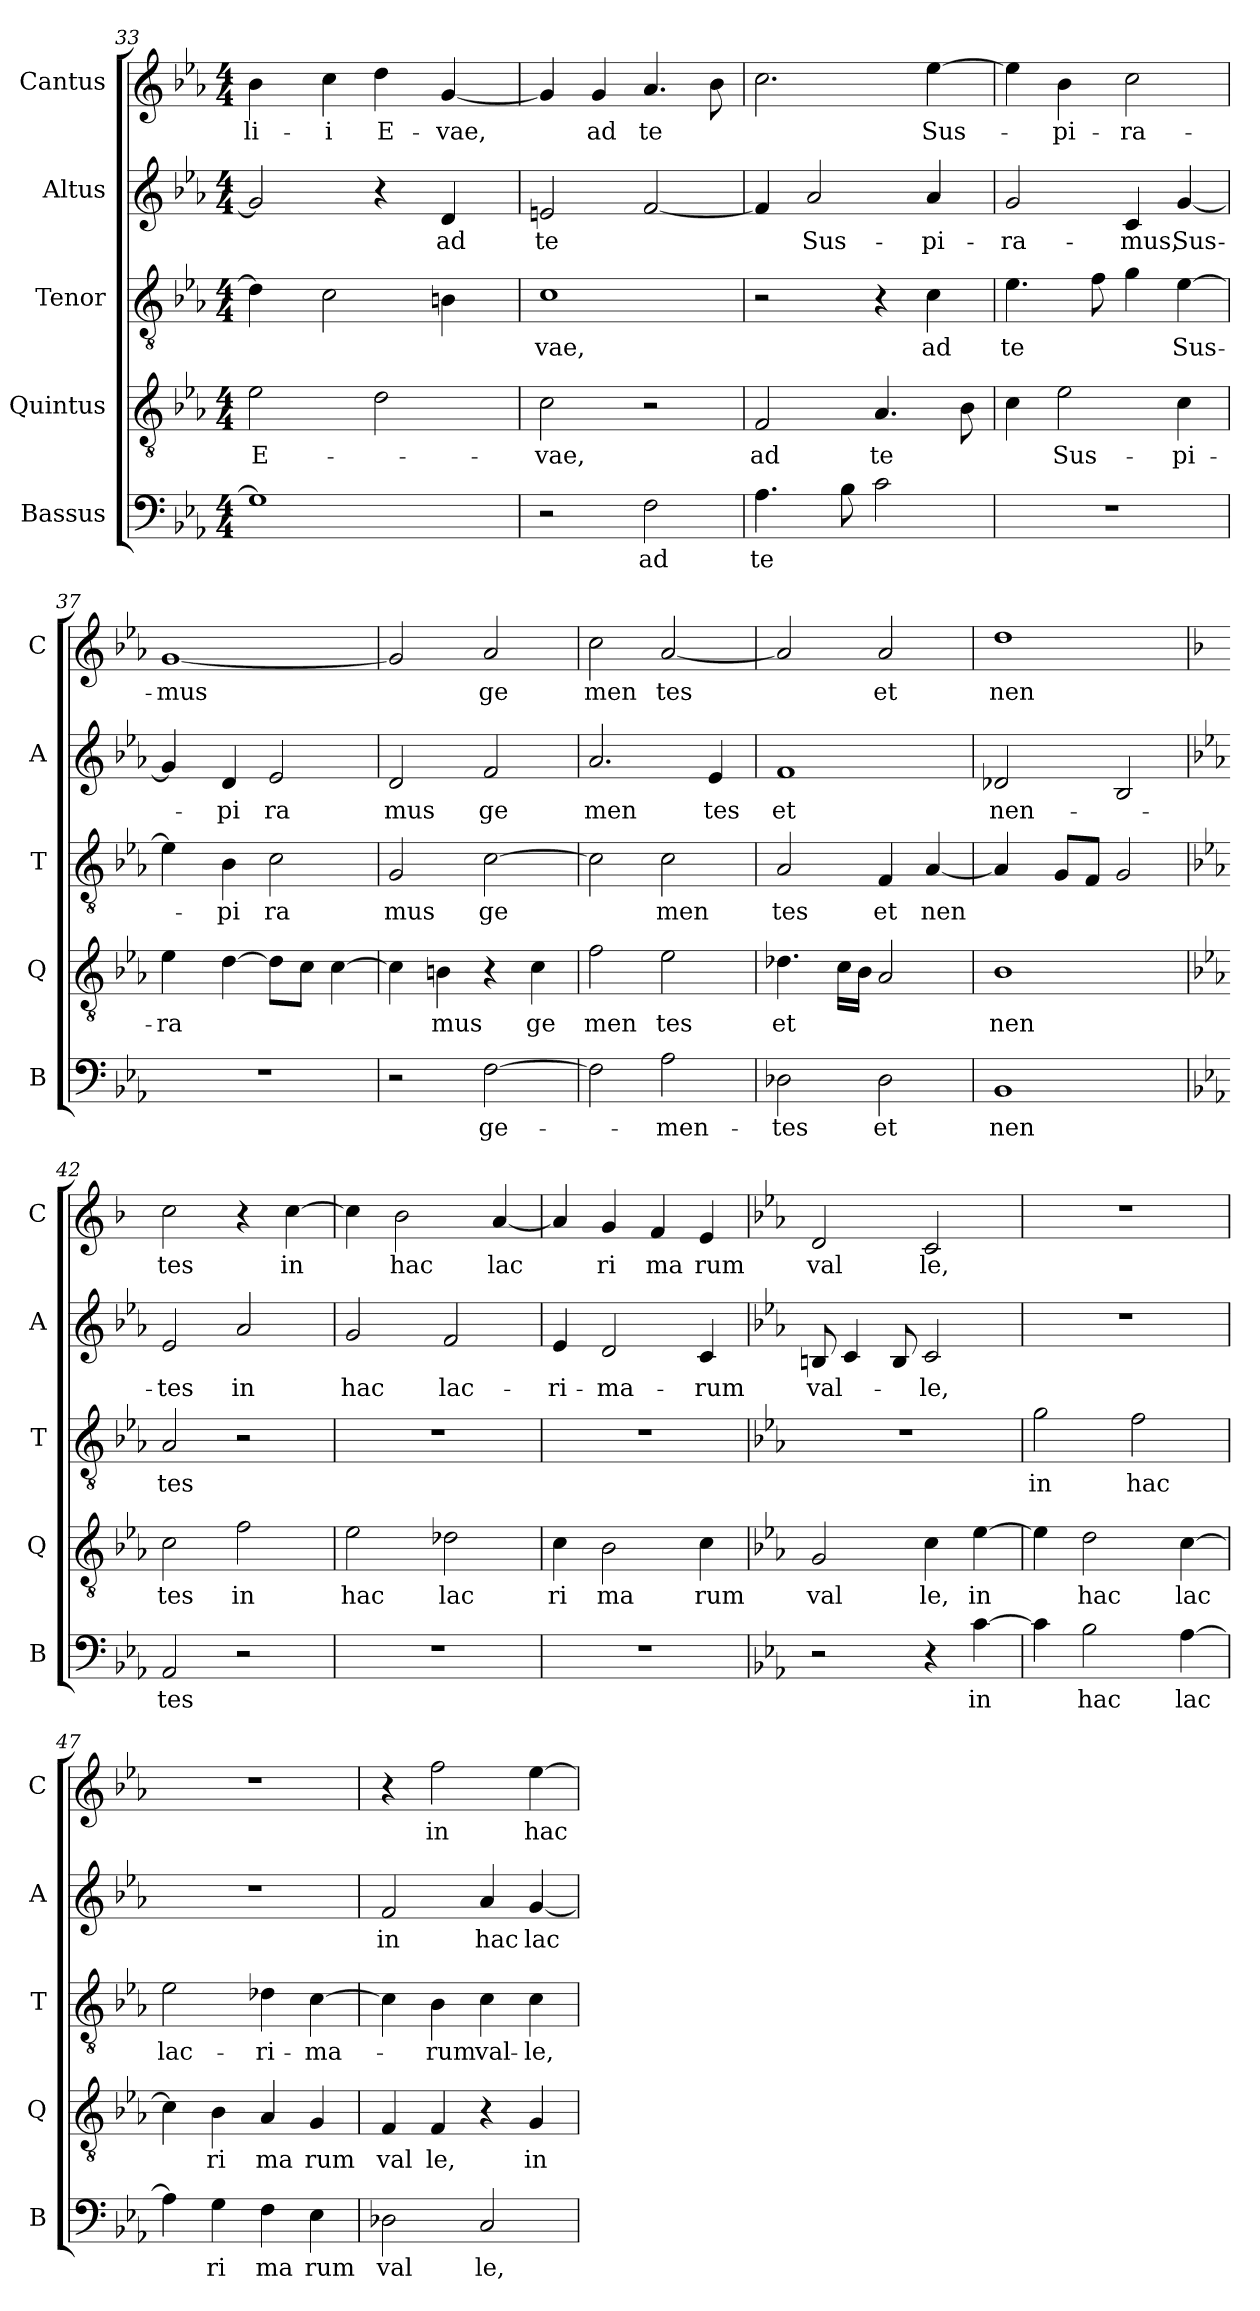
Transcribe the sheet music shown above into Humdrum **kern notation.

**kern	**text	**kern	**text	**kern	**text	**kern	**text	**kern	**text
*part5	*part5	*part4	*part4	*part3	*part3	*part2	*part2	*part1	*part1
*staff5	*staff5	*staff4	*staff4	*staff3	*staff3	*staff2	*staff2	*staff1	*staff1
*I"Bassus	*	*I"Quintus	*	*I"Tenor	*	*I"Altus	*	*I"Cantus	*
*I'B	*	*I'Q	*	*I'T	*	*I'A	*	*I'C	*
!!LO:PB:g=z
*clefF4	*	*clefGv2	*	*clefGv2	*	*clefG2	*	*clefG2	*
*k[b-e-a-]	*	*k[b-e-a-]	*	*k[b-e-a-]	*	*k[b-e-a-]	*	*k[b-e-a-]	*
*E-:	*	*E-:	*	*E-:	*	*E-:	*	*E-:	*
*M4/4	*	*M4/4	*	*M4/4	*	*M4/4	*	*M4/4	*
=33	=33	=33	=33	=33	=33	=33	=33	=33	=33
!	!	!	!LO:LY:b:cj	!	!	!	!	!	!LO:LY:b:cj
*^	*	*	*	*^	*	*	*	*	*
1G]	16ryy	.	2e-\	E-	4d\]	16ryy	.	2g/]	.	4b-\	-li-
.	64ryy	.	.	.	.	64ryy	.	.	.	.	.
.	2ryy	.	.	.	.	2ryy	.	.	.	.	.
!	!	!	!	!	!	!	!	!	!	!	!LO:LY:b:cj
.	.	.	.	.	2c\	.	.	.	.	4cc\	-i
!	!	!	!	!	!	!	!	!	!	!	!LO:LY:b:cj
.	.	.	2d\	.	.	.	.	4r	.	4dd\	E-
.	4ryy	.	.	.	.	4ryy	.	.	.	.	.
!	!	!	!	!	!	!	!	!	!LO:LY:b:cj	!	!LO:LY:b
.	.	.	.	.	4B\	.	.	4d/	ad	[<4g/	-vae,
.	8ryy	.	.	.	.	8ryy	.	.	.	.	.
.	32.ryy	.	.	.	.	32.ryy	.	.	.	.	.
=34	=34	=34	=34	=34	=34	=34	=34	=34	=34	=34	=34
!	!	!	!	!LO:LY:b:cj	!	!	!LO:LY:b:cj	!	!LO:LY:b:cj	!	!
*v	*v	*	*	*	*v	*v	*	*	*	*	*
2r	.	2c\	-vae,	1c	vae,	2en/	te	4g/]	.
!	!	!	!	!	!	!	!	!	!LO:LY:b:cj
.	.	.	.	.	.	.	.	4g/	ad
!	!LO:LY:b:cj	!	!	!	!	!	!	!	!LO:LY:b:cj
2F\	ad	2r	.	.	.	[<2f/	.	4.a-/	te
.	.	.	.	.	.	.	.	8b-\	.
=35	=35	=35	=35	=35	=35	=35	=35	=35	=35
!	!LO:LY:b:cj	!	!LO:LY:b:cj	!	!	!	!	!	!
4.A-\	te	2F/	ad	2r	.	4f/]	.	2.cc\	.
!	!	!	!	!	!	!	!LO:LY:b:cj	!	!
.	.	.	.	.	.	2a-/	Sus-	.	.
8B-\	.	.	.	.	.	.	.	.	.
!	!	!	!LO:LY:b:cj	!	!	!	!	!	!
2c\	.	4.A-/	te	4r	.	.	.	.	.
!	!	!	!	!	!LO:LY:b:cj	!	!LO:LY:b:cj	!	!LO:LY:b
.	.	.	.	4c\	ad	4a-/	-pi-	[>4ee-\	Sus-
.	.	8B-\	.	.	.	.	.	.	.
=36	=36	=36	=36	=36	=36	=36	=36	=36	=36
!	!	!	!	!	!LO:LY:b:cj	!	!LO:LY:b:cj	!	!
1r	.	4c\	.	4.e-\	te	2g/	-ra-	4ee-\]	.
!	!	!	!LO:LY:b:cj	!	!	!	!	!	!LO:LY:b:cj
.	.	2e-\	Sus-	.	.	.	.	4b-\	-pi-
.	.	.	.	8f\	.	.	.	.	.
!	!	!	!	!	!	!	!LO:LY:b:cj	!	!LO:LY:b:cj
.	.	.	.	4g\	.	4c/	-mus,	2cc\	-ra-
!	!	!	!LO:LY:b:cj	!	!LO:LY:b	!	!LO:LY:b	!	!
.	.	4c\	-pi-	[>4e-\	Sus-	[>4g/	Sus-	.	.
!!LO:LB:g=z
=37	=37	=37	=37	=37	=37	=37	=37	=37	=37
!	!	!	!LO:LY:b:cj	!	!	!	!	!	!LO:LY:b
*	*	*	*	*^	*	*^	*	*	*
1r	.	4e-\	-ra	4e-\]	16ryy	.	4g/]	16ryy	.	[<1g	-mus
.	.	.	.	.	2...ryy	.	.	2...ryy	.	.	.
!	!	!	!	!	!	!LO:LY:b:cj	!	!	!LO:LY:b:cj	!	!
.	.	[>4d\	.	4B-\	.	-pi	4d/	.	-pi	.	.
!	!	!	!	!	!	!LO:LY:b:cj	!	!	!LO:LY:b:cj	!	!
.	.	8d\L]	.	2c\	.	ra	2e-/	.	ra	.	.
.	.	8c\J	.	.	.	.	.	.	.	.	.
.	.	[>4c\	.	.	.	.	.	.	.	.	.
=38	=38	=38	=38	=38	=38	=38	=38	=38	=38	=38	=38
!	!	!	!	!	!	!LO:LY:b:cj	!	!	!LO:LY:b:cj	!	!
*	*	*	*	*v	*v	*	*	*	*	*	*
*	*	*	*	*	*	*v	*v	*	*	*
2r	.	4c\]	.	2G/	mus	2d/	mus	2g/]	.
!	!	!	!LO:LY:b:cj	!	!	!	!	!	!
.	.	4Bn\	mus	.	.	.	.	.	.
!	!LO:LY:b:cj	!	!	!	!LO:LY:b:cj	!	!LO:LY:b:cj	!	!LO:LY:b:cj
[>2F\	ge-	4r	.	[>2c\	ge	2f/	ge	2a-/	ge
!	!	!	!LO:LY:b:cj	!	!	!	!	!	!
.	.	4c\	ge	.	.	.	.	.	.
=39	=39	=39	=39	=39	=39	=39	=39	=39	=39
!	!	!	!LO:LY:b:cj	!	!	!	!LO:LY:b:cj	!	!LO:LY:b:cj
2F\]	.	2f\	men	2c\]	.	2.a-/	men	2cc\	men
!	!LO:LY:b:cj	!	!LO:LY:b:cj	!	!LO:LY:b:cj	!	!	!	!LO:LY:b
2A-\	-men-	2e-\	tes	2c\	men	.	.	[<2a-/	tes
!	!	!	!	!	!	!	!LO:LY:b:cj	!	!
.	.	.	.	.	.	4e-/	tes	.	.
=40	=40	=40	=40	=40	=40	=40	=40	=40	=40
!	!LO:LY:b:cj	!	!LO:LY:b:cj	!	!LO:LY:b:cj	!	!LO:LY:b:cj	!	!
2D-X\	-tes	4.d-X\	et	2A-/	tes	1f	et	2a-/]	.
.	.	16c\L	.	.	.	.	.	.	.
.	.	16B-\J	.	.	.	.	.	.	.
!	!LO:LY:b:cj	!	!	!	!LO:LY:b:cj	!	!	!	!LO:LY:b:cj
2D-\	et	2A-/	.	4F/	et	.	.	2a-/	et
!	!	!	!	!	!LO:LY:b	!	!	!	!
.	.	.	.	[>4A-/	nen	.	.	.	.
!!LO:LB:g=z
=41	=41	=41	=41	=41	=41	=41	=41	=41	=41
!	!LO:LY:b:cj	!	!LO:LY:b:cj	!	!	!	!LO:LY:b	!	!LO:LY:b:cj
*	*	*	*	*^	*	*	*	*	*
1BB-	nen	1B-	nen	4A-/]	16ryy	.	2d-X/	nen-	1dd	nen
.	.	.	.	.	2...ryy	.	.	.	.	.
.	.	.	.	8G/L	.	.	.	.	.	.
.	.	.	.	8F/J	.	.	.	.	.	.
.	.	.	.	2G/	.	.	2B-/	.	.	.
*	*	*	*	*v	*v	*	*	*	*	*
=42	=42	=42	=42	=42	=42	=42	=42	=42	=42
*	*	*	*	*	*	*	*	*k[b-]	*
*	*	*	*	*	*	*	*	*F:	*
*	*	*	*	*^	*	*	*	*	*
!	!LO:LY:b:cj	!	!LO:LY:b:cj	!	!	!LO:LY:b:cj	!	!LO:LY:b:cj	!	!LO:LY:b:cj
*	*	*	*	*v	*v	*	*	*	*	*
2AA-/	tes	2c\	tes	2A-/	tes	2e-/	-tes	2cc\	tes
!	!	!	!LO:LY:b:cj	!	!	!	!LO:LY:b:cj	!	!
2r	.	2f\	in	2r	.	2a-/	in	4r	.
!	!	!	!	!	!	!	!	!	!LO:LY:b:cj
.	.	.	.	.	.	.	.	[>4cc\	in
=43	=43	=43	=43	=43	=43	=43	=43	=43	=43
!	!	!	!LO:LY:b:cj	!	!	!	!LO:LY:b:cj	!	!
1r	.	2e-\	hac	1r	.	2g/	hac	4cc\]	.
!	!	!	!	!	!	!	!	!	!LO:LY:b:cj
.	.	.	.	.	.	.	.	2b-\	hac
!	!	!	!LO:LY:b:cj	!	!	!	!LO:LY:b:cj	!	!
.	.	2d-X\	lac	.	.	2f/	lac-	.	.
!	!	!	!	!	!	!	!	!	!LO:LY:b
.	.	.	.	.	.	.	.	[<4a/	lac
=44	=44	=44	=44	=44	=44	=44	=44	=44	=44
!	!	!	!LO:LY:b:cj	!	!	!	!LO:LY:b:cj	!	!
1r	.	4c\	ri	1r	.	4e-/	-ri-	4a/]	.
!	!	!	!LO:LY:b:cj	!	!	!	!LO:LY:b:cj	!	!LO:LY:b:cj
.	.	2B-\	ma	.	.	2d/	-ma-	4g/	ri
!	!	!	!	!	!	!	!	!	!LO:LY:b:cj
.	.	.	.	.	.	.	.	4f/	ma
!	!	!	!LO:LY:b:cj	!	!	!	!LO:LY:b:cj	!	!LO:LY:b:cj
.	.	4c\	rum	.	.	4c/	-rum	4e/	rum
!!LO:PB:g=z
=45	=45	=45	=45	=45	=45	=45	=45	=45	=45
*	*	*	*	*	*	*	*	*k[b-e-a-]	*
*	*	*	*	*	*	*	*	*E-:	*
!	!	!	!LO:LY:b:cj	!	!	!	!LO:LY:b	!	!LO:LY:b:cj
2r	.	2G/	val	1r	.	8Bn/	val-	2d/	val
.	.	.	.	.	.	4c/	.	.	.
.	.	.	.	.	.	8B/	.	.	.
!	!	!	!LO:LY:b:cj	!	!	!	!LO:LY:b:cj	!	!LO:LY:b:cj
4r	.	4c\	le,	.	.	2c/	-le,	2c/	le,
!	!LO:LY:b:cj	!	!LO:LY:b:cj	!	!	!	!	!	!
[>4c\	in	[>4e-\	in	.	.	.	.	.	.
=46	=46	=46	=46	=46	=46	=46	=46	=46	=46
!	!	!	!	!	!LO:LY:b:cj	!	!	!	!
4c\]	.	4e-\]	.	2g\	in	1r	.	1r	.
!	!LO:LY:b:cj	!	!LO:LY:b:cj	!	!	!	!	!	!
2B-\	hac	2d\	hac	.	.	.	.	.	.
!	!	!	!	!	!LO:LY:b:cj	!	!	!	!
.	.	.	.	2f\	hac	.	.	.	.
!	!LO:LY:b	!	!LO:LY:b	!	!	!	!	!	!
[>4A-\	lac	[>4c\	lac	.	.	.	.	.	.
=47	=47	=47	=47	=47	=47	=47	=47	=47	=47
!	!	!	!	!	!LO:LY:b:cj	!	!	!	!
4A-\]	.	4c\]	.	2e-\	lac-	1r	.	1r	.
!	!LO:LY:b:cj	!	!LO:LY:b:cj	!	!	!	!	!	!
4G\	ri	4B-\	ri	.	.	.	.	.	.
!	!LO:LY:b:cj	!	!LO:LY:b:cj	!	!LO:LY:b:cj	!	!	!	!
4F\	ma	4A-/	ma	4d-X\	-ri-	.	.	.	.
!	!LO:LY:b:cj	!	!LO:LY:b:cj	!	!LO:LY:b	!	!	!	!
4E-\	rum	4G/	rum	[>4c\	-ma-	.	.	.	.
=48	=48	=48	=48	=48	=48	=48	=48	=48	=48
!	!LO:LY:b:cj	!	!LO:LY:b:cj	!	!	!	!LO:LY:b:cj	!	!
2D-X\	val	4F/	val	4c\]	.	2f/	in	4r	.
!	!	!	!LO:LY:b:cj	!	!LO:LY:b:cj	!	!	!	!LO:LY:b:cj
.	.	4F/	le,	4B-\	-rum	.	.	2ff\	in
!	!LO:LY:b:cj	!	!	!	!LO:LY:b:cj	!	!LO:LY:b:cj	!	!
2C/	le,	4r	.	4c\	val-	4a-/	hac	.	.
!	!	!	!LO:LY:b:cj	!	!LO:LY:b:cj	!	!LO:LY:b	!	!LO:LY:b
.	.	4G/	in	4c\	-le,	[>4g/	lac-	[>4ee-\	hac
=	=	=	=	=	=	=	=	=	=
*-	*-	*-	*-	*-	*-	*-	*-	*-	*-
